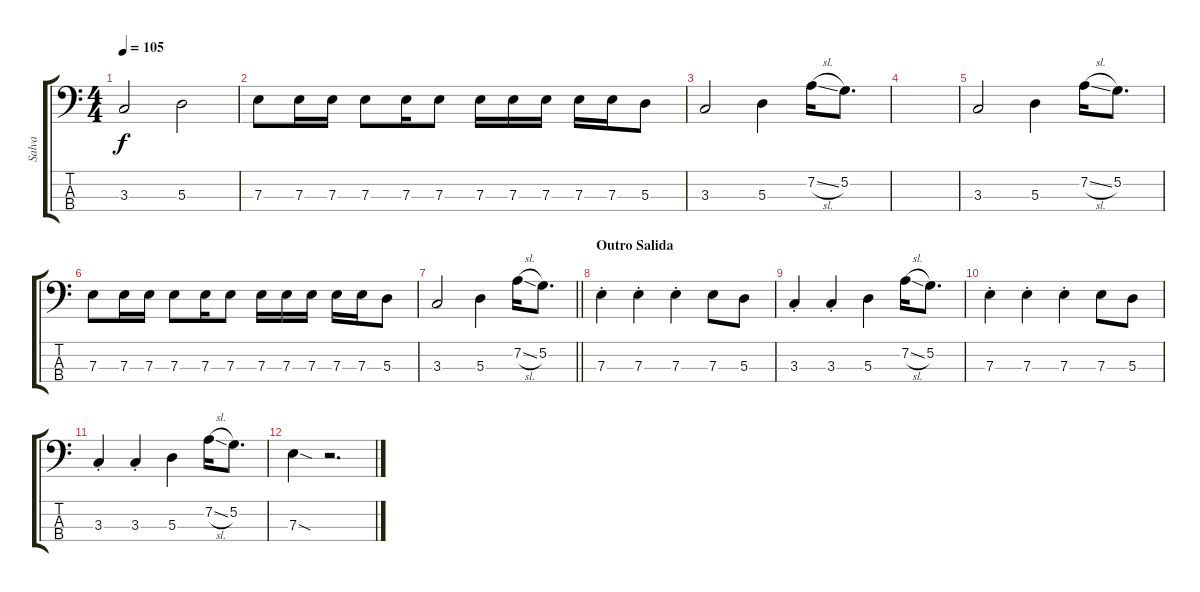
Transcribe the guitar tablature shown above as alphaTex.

\track ("Salva" "Salva") {instrument electricbassfinger}
\staff {score tabs}
\tuning (G2 D2 A1 E1) {hide}
\ts (4 4)
\tempo 105
\clef f4
\ks c
3.3.2{dy f} 5.3.2 |
7.3.8 7.3.16 7.3.16 7.3.8 7.3.16 7.3.8 7.3.16 7.3.16 7.3.16 7.3.16 7.3.16 5.3.8 |
3.3.2 5.3.4 7.2{sl}.16 5.2.8{d} |
|
3.3.2 5.3.4 7.2{sl}.16 5.2.8{d} |
7.3.8 7.3.16 7.3.16 7.3.8 7.3.16 7.3.8 7.3.16 7.3.16 7.3.16 7.3.16 7.3.16 5.3.8 |
\barLineRight lightlight
3.3.2 5.3.4 7.2{sl}.16 5.2.8{d} |
\section ("" "Outro Salida")
7.3{st}.4 7.3{st}.4 7.3{st}.4 7.3.8 5.3.8 |
3.3{st}.4 3.3{st}.4 5.3.4 7.2{sl}.16 5.2.8{d} |
7.3{st}.4 7.3{st}.4 7.3{st}.4 7.3.8 5.3.8 |
3.3{st}.4 3.3{st}.4 5.3.4 7.2{sl}.16 5.2.8{d} |
7.3{sod}.4 r.2{d}
